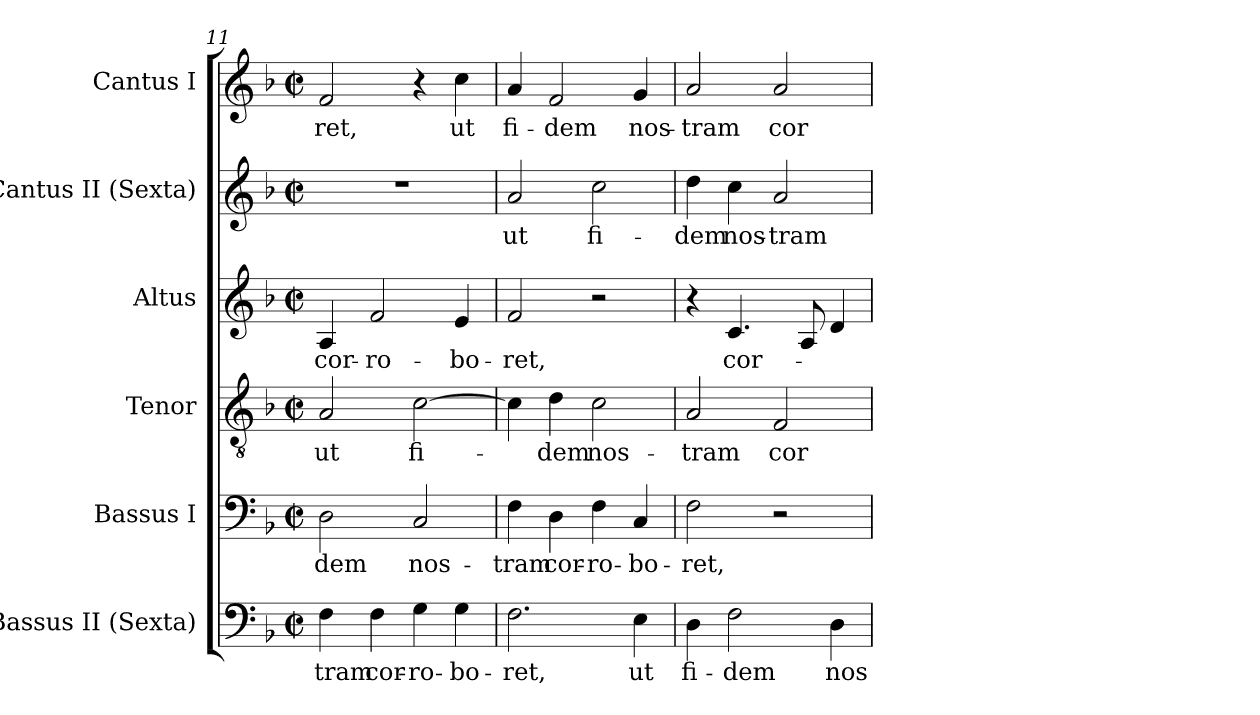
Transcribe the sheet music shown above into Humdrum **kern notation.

**kern	**text	**kern	**text	**kern	**text	**kern	**text	**kern	**text	**kern	**text
*part6	*part6	*part5	*part5	*part4	*part4	*part3	*part3	*part2	*part2	*part1	*part1
*staff6	*staff6	*staff5	*staff5	*staff4	*staff4	*staff3	*staff3	*staff2	*staff2	*staff1	*staff1
*I"Bassus II (Sexta)	*	*I"Bassus I	*	*I"Tenor	*	*I"Altus	*	*I"Cantus II (Sexta)	*	*I"Cantus I	*
*I'B.	*	*I'B.	*	*I'T.	*	*I'A.	*	*I'S.	*	*I'S.	*
*clefF4	*	*clefF4	*	*clefGv2	*	*clefG2	*	*clefG2	*	*clefG2	*
*	*	*	*	*ITrd7c12	*	*	*	*	*	*	*
*k[b-]	*	*k[b-]	*	*k[b-]	*	*k[b-]	*	*k[b-]	*	*k[b-]	*
*F:	*	*F:	*	*F:	*	*F:	*	*F:	*	*F:	*
*M2/2	*	*M2/2	*	*M2/2	*	*M2/2	*	*M2/2	*	*M2/2	*
*met(c|)	*	*met(c|)	*	*met(c|)	*	*met(c|)	*	*met(c|)	*	*met(c|)	*
=11	=11	=11	=11	=11	=11	=11	=11	=11	=11	=11	=11
!	!LO:LY:b:color=#000000	!	!	!	!	!	!	!	!	!	!
!	!	!	!LO:LY:b:color=#000000	!	!	!	!	!	!	!	!
!	!	!	!	!	!LO:LY:b:color=#000000	!	!	!	!	!	!
!	!	!	!	!	!	!	!LO:LY:b:color=#000000	!	!	!	!
!	!	!	!	!	!	!	!	!	!	!	!LO:LY:b:color=#000000
4Fi\	-tram	2Di\	-dem	2AAi/	ut	4Ai/	cor-	1r	.	2fi/	-ret,
!	!LO:LY:b:color=#000000	!	!	!	!	!	!	!	!	!	!
!	!	!	!	!	!	!	!LO:LY:b:color=#000000	!	!	!	!
4Fi\	cor-	.	.	.	.	2fi/	-ro-	.	.	.	.
!	!LO:LY:b:color=#000000	!	!	!	!	!	!	!	!	!	!
!	!	!	!LO:LY:b:color=#000000	!	!	!	!	!	!	!	!
!	!	!	!	!	!LO:LY:b:color=#000000	!	!	!	!	!	!
4Gi\	-ro-	2Ci/	nos-	[>2Ci\	fi-	.	.	.	.	4r	.
!	!LO:LY:b:color=#000000	!	!	!	!	!	!	!	!	!	!
!	!	!	!	!	!	!	!LO:LY:b:color=#000000	!	!	!	!
!	!	!	!	!	!	!	!	!	!	!	!LO:LY:b:color=#000000
4Gi\	-bo-	.	.	.	.	4ei/	-bo-	.	.	4cci\	ut
!!LO:PB:g=z
=12	=12	=12	=12	=12	=12	=12	=12	=12	=12	=12	=12
!	!LO:LY:b:color=#000000	!	!	!	!	!	!	!	!	!	!
!	!	!	!LO:LY:b:color=#000000	!	!	!	!	!	!	!	!
!	!	!	!	!	!	!	!LO:LY:b:color=#000000	!	!	!	!
!	!	!	!	!	!	!	!	!	!LO:LY:b:color=#000000	!	!
!	!	!	!	!	!	!	!	!	!	!	!LO:LY:b:color=#000000
2.Fi\	-ret,	4Fi\	-tram	4Ci\]	.	2fi/	-ret,	2ai/	ut	4ai/	fi-
!	!	!	!LO:LY:b:color=#000000	!	!	!	!	!	!	!	!
!	!	!	!	!	!LO:LY:b:color=#000000	!	!	!	!	!	!
!	!	!	!	!	!	!	!	!	!	!	!LO:LY:b:color=#000000
.	.	4Di\	cor-	4Di\	-dem	.	.	.	.	2fi/	-dem
!	!	!	!LO:LY:b:color=#000000	!	!	!	!	!	!	!	!
!	!	!	!	!	!LO:LY:b:color=#000000	!	!	!	!	!	!
!	!	!	!	!	!	!	!	!	!LO:LY:b:color=#000000	!	!
.	.	4Fi\	-ro-	2Ci\	nos-	2r	.	2cci\	fi-	.	.
!	!LO:LY:b:color=#000000	!	!	!	!	!	!	!	!	!	!
!	!	!	!LO:LY:b:color=#000000	!	!	!	!	!	!	!	!
!	!	!	!	!	!	!	!	!	!	!	!LO:LY:b:color=#000000
4Ei\	ut	4Ci/	-bo-	.	.	.	.	.	.	4gi/	nos-
=13	=13	=13	=13	=13	=13	=13	=13	=13	=13	=13	=13
!	!LO:LY:b:color=#000000	!	!	!	!	!	!	!	!	!	!
!	!	!	!LO:LY:b:color=#000000	!	!	!	!	!	!	!	!
!	!	!	!	!	!LO:LY:b:color=#000000	!	!	!	!	!	!
!	!	!	!	!	!	!	!	!	!LO:LY:b:color=#000000	!	!
!	!	!	!	!	!	!	!	!	!	!	!LO:LY:b:color=#000000
4Di\	fi-	2Fi\	-ret,	2AAi/	-tram	4r	.	4ddi\	-dem	2ai/	-tram
!	!LO:LY:b:color=#000000	!	!	!	!	!	!	!	!	!	!
!	!	!	!	!	!	!	!LO:LY:b:color=#000000	!	!	!	!
!	!	!	!	!	!	!	!	!	!LO:LY:b:color=#000000	!	!
2Fi\	-dem	.	.	.	.	4.ci/	cor-	4cci\	nos-	.	.
!	!	!	!	!	!LO:LY:b:color=#000000	!	!	!	!	!	!
!	!	!	!	!	!	!	!	!	!LO:LY:b:color=#000000	!	!
!	!	!	!	!	!	!	!	!	!	!	!LO:LY:b:color=#000000
.	.	2r	.	2FFi/	cor-	.	.	2ai/	-tram	2ai/	cor-
.	.	.	.	.	.	8Ai/	.	.	.	.	.
!	!LO:LY:b:color=#000000	!	!	!	!	!	!	!	!	!	!
4Di\	nos-	.	.	.	.	4di/	.	.	.	.	.
=	=	=	=	=	=	=	=	=	=	=	=
*-	*-	*-	*-	*-	*-	*-	*-	*-	*-	*-	*-
